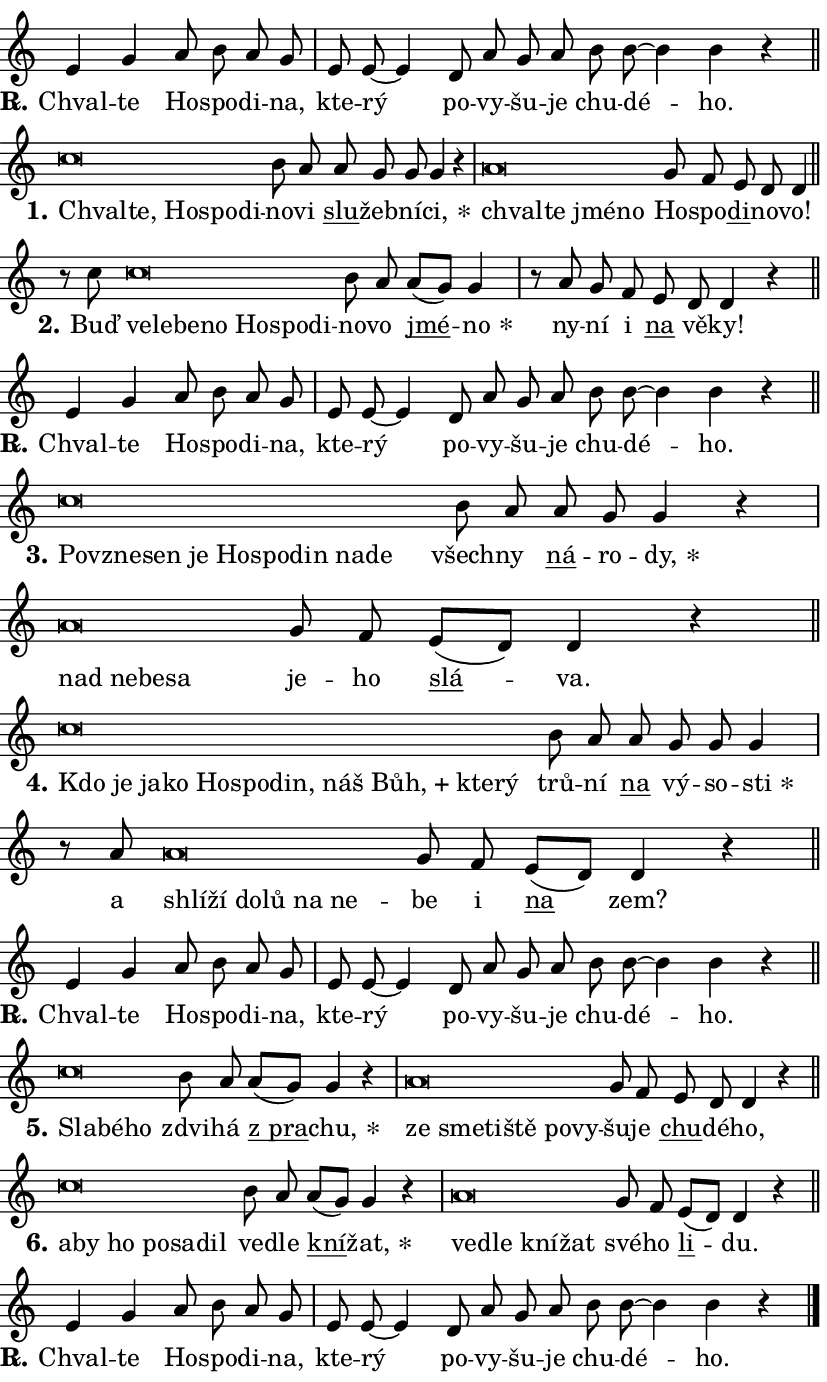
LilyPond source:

\version "2.24.0"
\header { tagline = "" }
\paper {
  indent = 0\cm
  top-margin = 0\cm
  right-margin = 0.13\cm % to fit lyric hyphens
  bottom-margin = 0\cm
  left-margin = 0\cm
  paper-width = 14\cm
  page-breaking = #ly:one-page-breaking
  system-system-spacing.basic-distance = #11
  score-system-spacing.basic-distance = #11
  ragged-last = ##f
}


%% Author: Thomas Morley
%% https://lists.gnu.org/archive/html/lilypond-user/2020-05/msg00002.html
#(define (line-position grob)
"Returns position of @var[grob} in current system:
   @code{'start}, if at first time-step
   @code{'end}, if at last time-step
   @code{'middle} otherwise
"
  (let* ((col (ly:item-get-column grob))
         (ln (ly:grob-object col 'left-neighbor))
         (rn (ly:grob-object col 'right-neighbor))
         (col-to-check-left (if (ly:grob? ln) ln col))
         (col-to-check-right (if (ly:grob? rn) rn col))
         (break-dir-left
           (and
             (ly:grob-property col-to-check-left 'non-musical #f)
             (ly:item-break-dir col-to-check-left)))
         (break-dir-right
           (and
             (ly:grob-property col-to-check-right 'non-musical #f)
             (ly:item-break-dir col-to-check-right))))
        (cond ((eqv? 1 break-dir-left) 'start)
              ((eqv? -1 break-dir-right) 'end)
              (else 'middle))))

#(define (tranparent-at-line-position vctor)
  (lambda (grob)
  "Relying on @code{line-position} select the relevant enry from @var{vctor}.
Used to determine transparency,"
    (case (line-position grob)
      ((end) (not (vector-ref vctor 0)))
      ((middle) (not (vector-ref vctor 1)))
      ((start) (not (vector-ref vctor 2))))))

noteHeadBreakVisibility =
#(define-music-function (break-visibility)(vector?)
"Makes @code{NoteHead}s transparent relying on @var{break-visibility}"
#{
  \override NoteHead.transparent =
    #(tranparent-at-line-position break-visibility)
#})

#(define delete-ledgers-for-transparent-note-heads
  (lambda (grob)
    "Reads whether a @code{NoteHead} is transparent.
If so this @code{NoteHead} is removed from @code{'note-heads} from
@var{grob}, which is supposed to be @code{LedgerLineSpanner}.
As a result ledgers are not printed for this @code{NoteHead}"
    (let* ((nhds-array (ly:grob-object grob 'note-heads))
           (nhds-list
             (if (ly:grob-array? nhds-array)
                 (ly:grob-array->list nhds-array)
                 '()))
           ;; Relies on the transparent-property being done before
           ;; Staff.LedgerLineSpanner.after-line-breaking is executed.
           ;; This is fragile ...
           (to-keep
             (remove
               (lambda (nhd)
                 (ly:grob-property nhd 'transparent #f))
               nhds-list)))
      ;; TODO find a better method to iterate over grob-arrays, similiar
      ;; to filter/remove etc for lists
      ;; For now rebuilt from scratch
      (set! (ly:grob-object grob 'note-heads)  '())
      (for-each
        (lambda (nhd)
          (ly:pointer-group-interface::add-grob grob 'note-heads nhd))
        to-keep))))

squashNotes = {
  \override NoteHead.X-extent = #'(-0.2 . 0.2)
  \override NoteHead.Y-extent = #'(-0.75 . 0)
  \override NoteHead.stencil =
    #(lambda (grob)
       (let ((pos (ly:grob-property grob 'staff-position)))
         (begin
           (if (< pos -7) (display "ERROR: Lower brevis then expected\n") (display ""))
           (if (<= pos -6) ly:text-interface::print ly:note-head::print))))
}
unSquashNotes = {
  \revert NoteHead.X-extent
  \revert NoteHead.Y-extent
  \revert NoteHead.stencil
}

hideNotes = \noteHeadBreakVisibility #begin-of-line-visible
unHideNotes = \noteHeadBreakVisibility #all-visible

% work-around for resetting accidentals
% https://lilypond.org/doc/v2.23/Documentation/notation/displaying-rhythms#unmetered-music
cadenzaMeasure = {
  \cadenzaOff
  \partial 1024 s1024
  \cadenzaOn
}

#(define-markup-command (accent layout props text) (markup?)
  "Underline accented syllable"
  (interpret-markup layout props
    #{\markup \override #'(offset . 4.3) \underline { #text }#}))

responsum = \markup \concat {
  "R" \hspace #-1.05 \path #0.1 #'((moveto 0 0.07) (lineto 0.9 0.8)) \hspace #0.05 "."
}

spaceSize = #0.6828661417322834 % exact space size for TeX Gyre Schola

\layout {
  \context {
    \Staff
    \remove "Time_signature_engraver"
    \override LedgerLineSpanner.after-line-breaking = #delete-ledgers-for-transparent-note-heads
  }
  \context {
    \Lyrics {
      \override LyricSpace.minimum-distance = \spaceSize
      \override LyricText.font-name = #"TeX Gyre Schola"
      \override LyricText.font-size = 1
      \override StanzaNumber.font-name = #"TeX Gyre Schola Bold"
      \override StanzaNumber.font-size = 1
    }
  }
  \context {
    \Score 
    \override NoteHead.text =
      #(lambda (grob) 
        (let ((pos (ly:grob-property grob 'staff-position)))
          #{\markup {
            \combine
              \halign #-0.55 \raise #(if (= pos -6) 0 0.5) \override #'(thickness . 2) \draw-line #'(3.2 . 0)
              \musicglyph "noteheads.sM1"
          }#}))
  }
}

% magnetic-lyrics.ily
%
%   written by
%     Jean Abou Samra <jean@abou-samra.fr>
%     Werner Lemberg <wl@gnu.org>
%
%   adapted by
%     Jiri Hon <jiri.hon@gmail.com>
%
% Version 2022-Apr-15

% https://www.mail-archive.com/lilypond-user@gnu.org/msg149350.html

#(define (Left_hyphen_pointer_engraver context)
   "Collect syllable-hyphen-syllable occurrences in lyrics and store
them in properties.  This engraver only looks to the left.  For
example, if the lyrics input is @code{foo -- bar}, it does the
following.

@itemize @bullet
@item
Set the @code{text} property of the @code{LyricHyphen} grob between
@q{foo} and @q{bar} to @code{foo}.

@item
Set the @code{left-hyphen} property of the @code{LyricText} grob with
text @q{foo} to the @code{LyricHyphen} grob between @q{foo} and
@q{bar}.
@end itemize

Use this auxiliary engraver in combination with the
@code{lyric-@/text::@/apply-@/magnetic-@/offset!} hook."
   (let ((hyphen #f)
         (text #f))
     (make-engraver
      (acknowledgers
       ((lyric-syllable-interface engraver grob source-engraver)
        (set! text grob)))
      (end-acknowledgers
       ((lyric-hyphen-interface engraver grob source-engraver)
        ;(when (not (grob::has-interface grob 'lyric-space-interface))
          (set! hyphen grob)));)
      ((stop-translation-timestep engraver)
       (when (and text hyphen)
         (ly:grob-set-object! text 'left-hyphen hyphen))
       (set! text #f)
       (set! hyphen #f)))))

#(define (lyric-text::apply-magnetic-offset! grob)
   "If the space between two syllables is less than the value in
property @code{LyricText@/.details@/.squash-threshold}, move the right
syllable to the left so that it gets concatenated with the left
syllable.

Use this function as a hook for
@code{LyricText@/.after-@/line-@/breaking} if the
@code{Left_@/hyphen_@/pointer_@/engraver} is active."
   (let ((hyphen (ly:grob-object grob 'left-hyphen #f)))
     (when hyphen
       (let ((left-text (ly:spanner-bound hyphen LEFT)))
         (when (grob::has-interface left-text 'lyric-syllable-interface)
           (let* ((common (ly:grob-common-refpoint grob left-text X))
                  (this-x-ext (ly:grob-extent grob common X))
                  (left-x-ext
                   (begin
                     ;; Trigger magnetism for left-text.
                     (ly:grob-property left-text 'after-line-breaking)
                     (ly:grob-extent left-text common X)))
                  ;; `delta` is the gap width between two syllables.
                  (delta (- (interval-start this-x-ext)
                            (interval-end left-x-ext)))
                  (details (ly:grob-property grob 'details))
                  (threshold (assoc-get 'squash-threshold details 0.2)))
             (when (< delta threshold)
               (let* (;; We have to manipulate the input text so that
                      ;; ligatures crossing syllable boundaries are not
                      ;; disabled.  For languages based on the Latin
                      ;; script this is essentially a beautification.
                      ;; However, for non-Western scripts it can be a
                      ;; necessity.
                      (lt (ly:grob-property left-text 'text))
                      (rt (ly:grob-property grob 'text))
                      (is-space (grob::has-interface hyphen 'lyric-space-interface))
                      (space (if is-space " " ""))
                      (extra-delta (if is-space spaceSize 0))
                      ;; Append new syllable.
                      (ltrt-space (if (and (string? lt) (string? rt))
                                (string-append lt space rt)
                                (make-concat-markup (list lt space rt))))
                      ;; Right-align `ltrt` to the right side.
                      (ltrt-space-markup (grob-interpret-markup
                               grob
                               (make-translate-markup
                                (cons (interval-length this-x-ext) 0)
                                (make-right-align-markup ltrt-space)))))
                 (begin
                   ;; Don't print `left-text`.
                   (ly:grob-set-property! left-text 'stencil #f)
                   ;; Set text and stencil (which holds all collected
                   ;; syllables so far) and shift it to the left.
                   (ly:grob-set-property! grob 'text ltrt-space)
                   (ly:grob-set-property! grob 'stencil ltrt-space-markup)
                   (ly:grob-translate-axis! grob (- (- delta extra-delta)) X))))))))))


#(define (lyric-hyphen::displace-bounds-first grob)
   ;; Make very sure this callback isn't triggered too early.
   (let ((left (ly:spanner-bound grob LEFT))
         (right (ly:spanner-bound grob RIGHT)))
     (ly:grob-property left 'after-line-breaking)
     (ly:grob-property right 'after-line-breaking)
     (ly:lyric-hyphen::print grob)))

squashThreshold = #0.4

\layout {
  \context {
    \Lyrics
    \consists #Left_hyphen_pointer_engraver
    \override LyricText.after-line-breaking =
      #lyric-text::apply-magnetic-offset!
    \override LyricHyphen.stencil = #lyric-hyphen::displace-bounds-first
    \override LyricText.details.squash-threshold = \squashThreshold
    \override LyricHyphen.minimum-distance = 0
    \override LyricHyphen.minimum-length = \squashThreshold
  }
}

squashText = \override LyricText.details.squash-threshold = 9999
unSquashText = \override LyricText.details.squash-threshold = \squashThreshold

leftText = \override LyricText.self-alignment-X = #LEFT
unLeftText = \revert LyricText.self-alignment-X

starOffset = #(lambda (grob) 
                (let ((x_offset (ly:self-alignment-interface::aligned-on-x-parent grob)))
                  (if (= x_offset 0) 0 (+ x_offset 1.2))))

star = #(define-music-function (syllable)(string?)
"Append star separator at the end of a syllable"
#{
  \once \override LyricText.X-offset = #starOffset
  \lyricmode { \markup {
    #syllable
    \override #'((font-name . "TeX Gyre Schola Bold")) \hspace #0.2 \lower #0.65 \larger "*"
  } }
#})

starAccent = #(define-music-function (syllable)(string?)
"Append star separator at the end of a syllable and make accent"
#{
  \once \override LyricText.X-offset = #starOffset
  \lyricmode { \markup {
    \accent #syllable
    \override #'((font-name . "TeX Gyre Schola Bold")) \hspace #0.2 \lower #0.65 \larger "*"
  } }
#})

breath = #(define-music-function (syllable)(string?)
"Append breathing indicator at the end of a syllable"
#{
  \lyricmode { \markup { #syllable "+" } }
#})

optionalBreath = #(define-music-function (syllable)(string?)
"Append optional breathing indicator at the end of a syllable"
#{
  \lyricmode { \markup { #syllable "(+)" } }
#})


\score {
    <<
        \new Voice = "melody" { \cadenzaOn \key c \major \relative { e'4 g a8 b a g \cadenzaMeasure \bar "|" e e~ e4 \bar "" d8 a' g a \bar "" b b~ b4 b r \cadenzaMeasure \bar "||" \break } }
        \new Lyrics \lyricsto "melody" { \lyricmode { \set stanza = \responsum
Chval -- te Ho -- spo -- di -- na, kte -- rý po -- vy -- šu -- je chu -- dé -- ho. } }
    >>
    \layout {}
}

\score {
    <<
        \new Voice = "melody" { \cadenzaOn \key c \major \relative { \squashNotes c''\breve*1/16 \hideNotes \breve*1/16 \bar "" \breve*1/16 \bar "" \breve*1/16 \breve*1/16 \bar "" \unHideNotes \unSquashNotes b8 a \bar "" a g g g4 r \cadenzaMeasure \bar "|" \squashNotes a\breve*1/16 \hideNotes \breve*1/16 \bar "" \breve*1/16 \breve*1/16 \bar "" \unHideNotes \unSquashNotes g8 f \bar "" e d d4 \cadenzaMeasure \bar "||" \break } }
        \new Lyrics \lyricsto "melody" { \lyricmode { \set stanza = "1."
\leftText Chval -- \squashText te, Ho -- spo -- di -- \unLeftText \unSquashText no -- vi \markup \accent slu -- žeb -- ní -- \star ci, \leftText chval -- \squashText te jmé -- no \unLeftText \unSquashText Ho -- spo -- \markup \accent di -- no -- vo! } }
    >>
    \layout {}
}

\score {
    <<
        \new Voice = "melody" { \cadenzaOn \key c \major \relative { r8 c''8 \squashNotes c\breve*1/16 \hideNotes \breve*1/16 \bar "" \breve*1/16 \bar "" \breve*1/16 \bar "" \breve*1/16 \bar "" \breve*1/16 \breve*1/16 \bar "" \unHideNotes \unSquashNotes b8 a \bar "" a[( g)] g4 \cadenzaMeasure \bar "|" r8 a g8 f \bar "" e d d4 r \cadenzaMeasure \bar "||" \break } }
        \new Lyrics \lyricsto "melody" { \lyricmode { \set stanza = "2."
Buď \leftText ve -- \squashText le -- be -- no Ho -- spo -- di -- \unLeftText \unSquashText no -- vo \markup \accent jmé -- \star no ny -- ní i \markup \accent na vě -- ky! } }
    >>
    \layout {}
}

\score {
    <<
        \new Voice = "melody" { \cadenzaOn \key c \major \relative { e'4 g a8 b a g \cadenzaMeasure \bar "|" e e~ e4 \bar "" d8 a' g a \bar "" b b~ b4 b r \cadenzaMeasure \bar "||" \break } }
        \new Lyrics \lyricsto "melody" { \lyricmode { \set stanza = \responsum
Chval -- te Ho -- spo -- di -- na, kte -- rý po -- vy -- šu -- je chu -- dé -- ho. } }
    >>
    \layout {}
}

\score {
    <<
        \new Voice = "melody" { \cadenzaOn \key c \major \relative { \squashNotes c''\breve*1/16 \hideNotes \breve*1/16 \bar "" \breve*1/16 \bar "" \breve*1/16 \bar "" \breve*1/16 \bar "" \breve*1/16 \bar "" \breve*1/16 \bar "" \breve*1/16 \breve*1/16 \bar "" \unHideNotes \unSquashNotes b8 a \bar "" a g g4 r \cadenzaMeasure \bar "|" \squashNotes a\breve*1/16 \hideNotes \breve*1/16 \bar "" \breve*1/16 \breve*1/16 \bar "" \unHideNotes \unSquashNotes g8 f \bar "" e[( d)] d4 r \cadenzaMeasure \bar "||" \break } }
        \new Lyrics \lyricsto "melody" { \lyricmode { \set stanza = "3."
\leftText Po -- \squashText vzne -- sen je Ho -- spo -- din na -- de \unLeftText \unSquashText všech -- ny \markup \accent ná -- ro -- \star dy, \leftText nad \squashText ne -- be -- sa \unLeftText \unSquashText je -- ho \markup \accent slá -- va. } }
    >>
    \layout {}
}

\score {
    <<
        \new Voice = "melody" { \cadenzaOn \key c \major \relative { \squashNotes c''\breve*1/16 \hideNotes \breve*1/16 \bar "" \breve*1/16 \bar "" \breve*1/16 \bar "" \breve*1/16 \bar "" \breve*1/16 \bar "" \breve*1/16 \bar "" \breve*1/16 \bar "" \breve*1/16 \bar "" \breve*1/16 \breve*1/16 \bar "" \unHideNotes \unSquashNotes b8 a \bar "" a g g g4 \cadenzaMeasure \bar "|" r8 a8 \squashNotes a\breve*1/16 \hideNotes \breve*1/16 \bar "" \breve*1/16 \bar "" \breve*1/16 \bar "" \breve*1/16 \breve*1/16 \bar "" \unHideNotes \unSquashNotes g8 f \bar "" e[( d)] d4 r \cadenzaMeasure \bar "||" \break } }
        \new Lyrics \lyricsto "melody" { \lyricmode { \set stanza = "4."
\leftText Kdo \squashText je ja -- ko Ho -- spo -- din, náš \breath "Bůh," kte -- rý \unLeftText \unSquashText trů -- ní \markup \accent na vý -- so -- \star sti a \leftText shlí -- \squashText ží do -- lů na ne -- \unLeftText \unSquashText be i \markup \accent na zem? } }
    >>
    \layout {}
}

\score {
    <<
        \new Voice = "melody" { \cadenzaOn \key c \major \relative { e'4 g a8 b a g \cadenzaMeasure \bar "|" e e~ e4 \bar "" d8 a' g a \bar "" b b~ b4 b r \cadenzaMeasure \bar "||" \break } }
        \new Lyrics \lyricsto "melody" { \lyricmode { \set stanza = \responsum
Chval -- te Ho -- spo -- di -- na, kte -- rý po -- vy -- šu -- je chu -- dé -- ho. } }
    >>
    \layout {}
}

\score {
    <<
        \new Voice = "melody" { \cadenzaOn \key c \major \relative { \squashNotes c''\breve*1/16 \hideNotes \breve*1/16 \breve*1/16 \bar "" \unHideNotes \unSquashNotes b8 a \bar "" a[( g)] g4 r \cadenzaMeasure \bar "|" \squashNotes a\breve*1/16 \hideNotes \breve*1/16 \bar "" \breve*1/16 \bar "" \breve*1/16 \bar "" \breve*1/16 \breve*1/16 \bar "" \unHideNotes \unSquashNotes g8 f \bar "" e d d4 r \cadenzaMeasure \bar "||" \break } }
        \new Lyrics \lyricsto "melody" { \lyricmode { \set stanza = "5."
\leftText Sla -- \squashText bé -- ho \unLeftText \unSquashText zdvi -- há \markup \accent "z pra" -- \star chu, \leftText ze \squashText sme -- ti -- ště po -- vy -- \unLeftText \unSquashText šu -- je \markup \accent chu -- dé -- ho, } }
    >>
    \layout {}
}

\score {
    <<
        \new Voice = "melody" { \cadenzaOn \key c \major \relative { \squashNotes c''\breve*1/16 \hideNotes \breve*1/16 \bar "" \breve*1/16 \bar "" \breve*1/16 \bar "" \breve*1/16 \breve*1/16 \bar "" \unHideNotes \unSquashNotes b8 a \bar "" a[( g)] g4 r \cadenzaMeasure \bar "|" \squashNotes a\breve*1/16 \hideNotes \breve*1/16 \bar "" \breve*1/16 \breve*1/16 \bar "" \unHideNotes \unSquashNotes g8 f \bar "" e[( d)] d4 r \cadenzaMeasure \bar "||" \break } }
        \new Lyrics \lyricsto "melody" { \lyricmode { \set stanza = "6."
\leftText a -- \squashText by ho po -- sa -- dil \unLeftText \unSquashText ve -- dle \markup \accent kní -- \star žat, \leftText ve -- \squashText dle kní -- žat \unLeftText \unSquashText své -- ho \markup \accent li -- du. } }
    >>
    \layout {}
}

\score {
    <<
        \new Voice = "melody" { \cadenzaOn \key c \major \relative { e'4 g a8 b a g \cadenzaMeasure \bar "|" e e~ e4 \bar "" d8 a' g a \bar "" b b~ b4 b r \cadenzaMeasure \bar "||" \break } \bar "|." }
        \new Lyrics \lyricsto "melody" { \lyricmode { \set stanza = \responsum
Chval -- te Ho -- spo -- di -- na, kte -- rý po -- vy -- šu -- je chu -- dé -- ho. } }
    >>
    \layout {}
}
